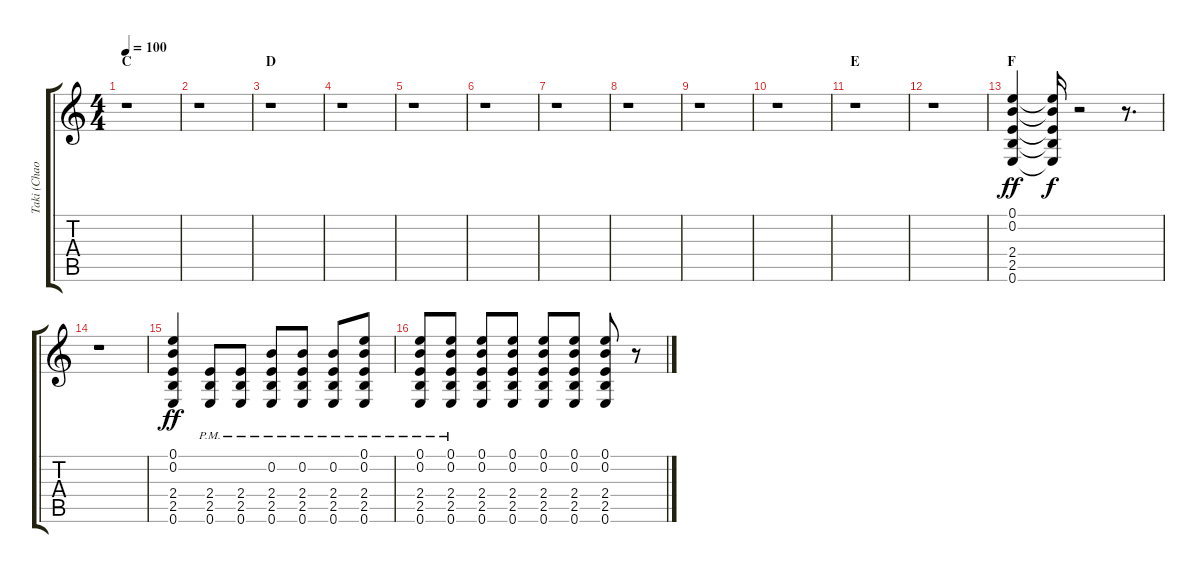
\track ("Taki (Chaos)" "Taki (Chao") {instrument distortionguitar}
\staff {score tabs}
\tuning (E4 B3 G3 D3 A2 E2) {hide}
\ts (4 4)
\section ("" "C")
\tempo 100
\clef g2
\ks c
r.1{dy ff} |
r.1 |
\section ("" "D")
r.1 |
r.1 |
r.1 |
r.1 |
r.1 |
r.1 |
r.1 |
r.1 |
\section ("" "E")
r.1 |
r.1 |
\section ("" "F")
(0.1 0.2 2.4 2.5 0.6).4 (0.1{t} 0.2{t} 2.4{t} 2.5{t} 0.6{t}).16{dy f} r.2 r.8{d} |
r.1 |
(0.1 0.2 2.4 2.5 0.6).4{dy ff} (2.4{pm} 2.5{pm} 0.6{pm}).8 (2.4{pm} 2.5{pm} 0.6{pm}).8 (0.2{pm} 2.4{pm} 2.5{pm} 0.6{pm}).8 (0.2{pm} 2.4{pm} 2.5{pm} 0.6{pm}).8 (0.2{pm} 2.4{pm} 2.5{pm} 0.6{pm}).8 (0.1{pm} 0.2{pm} 2.4{pm} 2.5{pm} 0.6{pm}).8 |
(0.1{pm} 0.2{pm} 2.4{pm} 2.5{pm} 0.6{pm}).8 (0.1{pm} 0.2{pm} 2.4{pm} 2.5{pm} 0.6{pm}).8 (0.1 0.2 2.4 2.5 0.6).8 (0.1 0.2 2.4 2.5 0.6).8 (0.1 0.2 2.4 2.5 0.6).8 (0.1 0.2 2.4 2.5 0.6).8 (0.1 0.2 2.4 2.5 0.6).8 r.8
